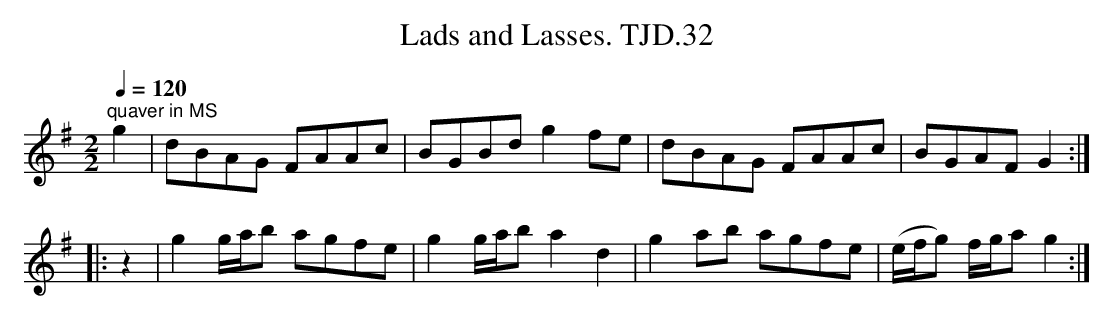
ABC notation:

X:1
T:Lads and Lasses. TJD.32
M:2/2
L:1/8
Q:1/4=120
K:G major
"^quaver in MS"g2|dBAG FAAc|BGBdg2fe|dBAG FAAc|BGAFG2:|!
|:z2|g2g/a/b agfe|g2g/a/ba2d2|g2ab agfe|(e/f/g) f/g/ag2:|
